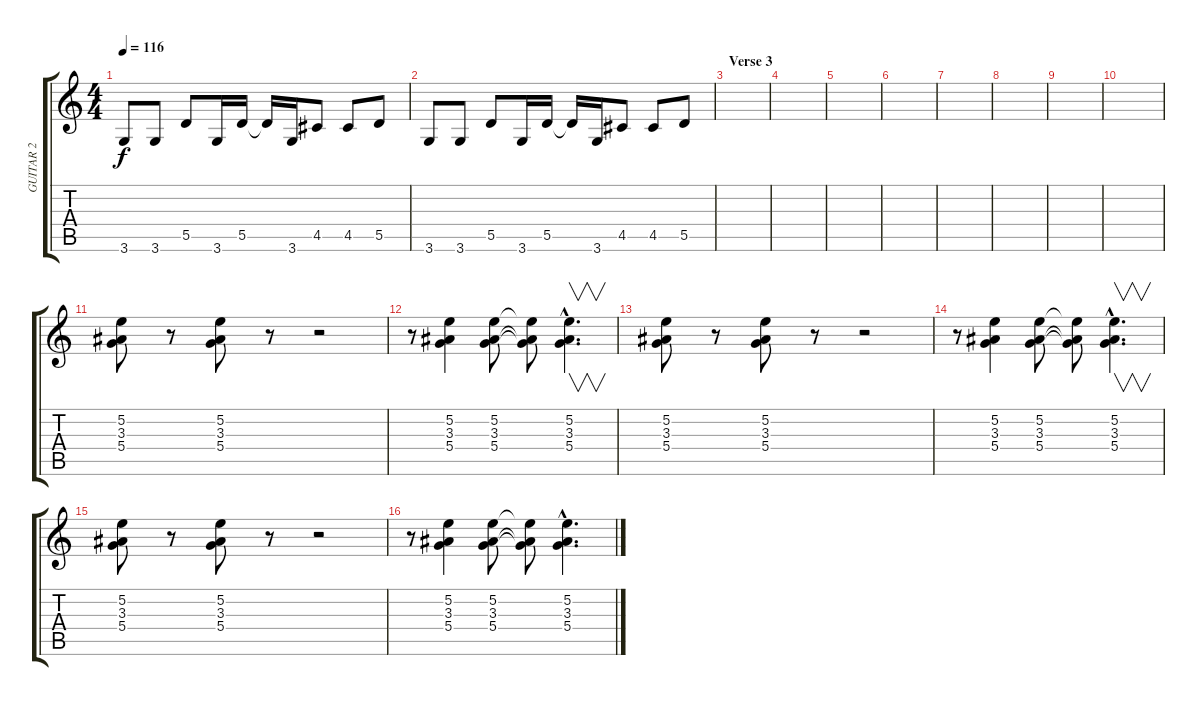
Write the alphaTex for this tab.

\track ("GUITAR 2" "GUITAR 2") {instrument distortionguitar}
\staff {score tabs}
\tuning (E4 B3 G3 D3 A2 E2) {hide}
\ts (4 4)
\tempo 116
\clef g2
\ks c
3.6.8{dy f} 3.6.8 5.5.8 3.6.16 5.5.16 5.5{t}.16 3.6.16 4.5.8 4.5.8 5.5.8 |
3.6.8 3.6.8 5.5.8 3.6.16 5.5.16 5.5{t}.16 3.6.16 4.5.8 4.5.8 5.5.8 |
\section ("" "Verse 3")
|
|
|
|
|
|
|
|
(5.2 3.3 5.4).8 r.8 (5.2 3.3 5.4).8 r.8 r.2 |
r.8 (5.2 3.3 5.4).4 (5.2 3.3 5.4).8 (5.2{t} 3.3{t} 5.4{t}).8 (5.2{hac} 3.3{hac} 5.4{hac}).4{v d} |
(5.2 3.3 5.4).8 r.8 (5.2 3.3 5.4).8 r.8 r.2 |
r.8 (5.2 3.3 5.4).4 (5.2 3.3 5.4).8 (5.2{t} 3.3{t} 5.4{t}).8 (5.2{hac} 3.3{hac} 5.4{hac}).4{v d} |
(5.2 3.3 5.4).8 r.8 (5.2 3.3 5.4).8 r.8 r.2 |
r.8 (5.2 3.3 5.4).4 (5.2 3.3 5.4).8 (5.2{t} 3.3{t} 5.4{t}).8 (5.2{hac} 3.3{hac} 5.4{hac}).4{d}
